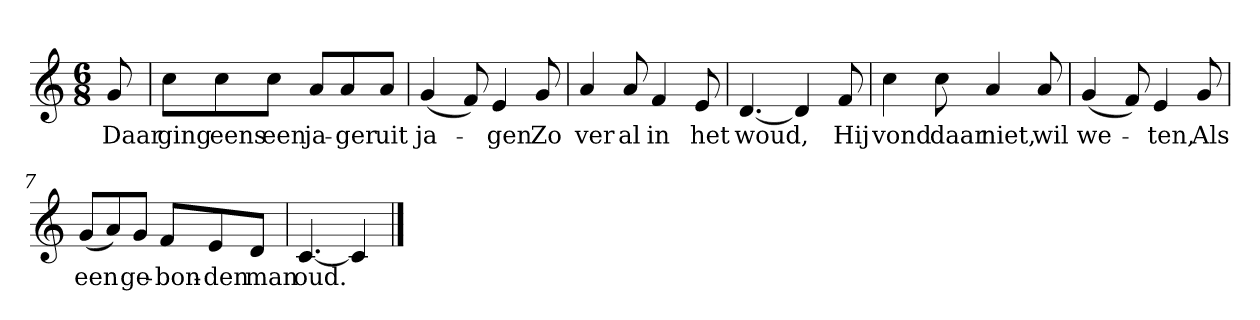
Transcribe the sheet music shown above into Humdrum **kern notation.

**kern	**text
*part1	*part1
*staff1	*staff1
*clefG2	*
*k[]	*
*C:	*
*M6/8	*
*MM120	*
=	=
8g	Daar
=1	=1
8cc\L	ging
8cc\	eens
8cc\J	een
8a/L	ja-
8a/	-ger
8a/J	uit
=2	=2
(4g	ja-
8f)	.
4e	-gen
8g	Zo
=3	=3
4a	ver
8a	al
4f	in
8e	het
=4	=4
[4.d	woud,
4d]	.
8f	Hij
=5	=5
4cc	vond
8cc	daar
4a	niet,
8a	wil
=6	=6
(4g	we-
8f)	.
4e	-ten,
8g	Als
=7	=7
(8g/L	een
8a/)	.
8g/J	ge-
8f/L	-bon-
8e/	-den
8d/J	man
=8	=8
[4.c	oud.
4c]	.
==	==
*-	*-
